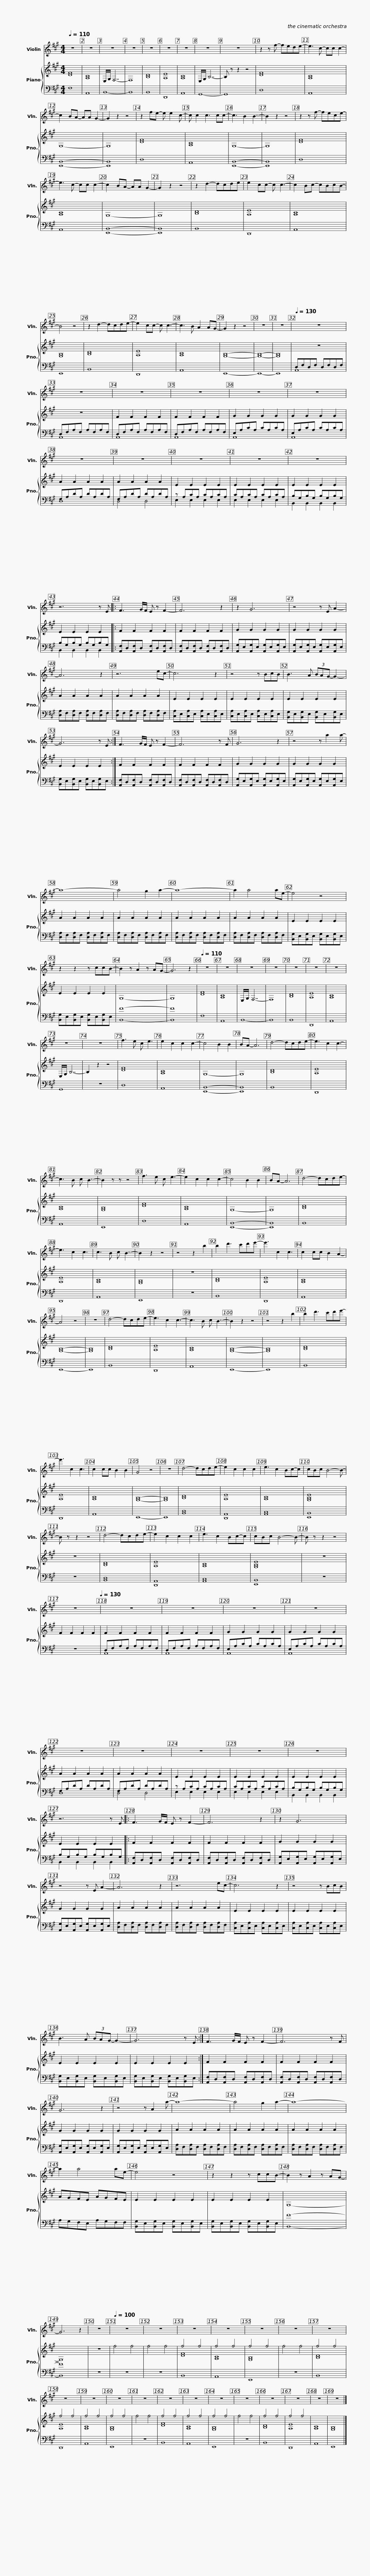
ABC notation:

X:1
%%score 1 { ( 2 5 ) | ( 3 4 ) }
L:1/8
Q:1/4=110
M:4/4
I:linebreak $
K:A
V:1 treble
V:2 treble
V:5 treble
V:3 bass
V:4 bass
V:1
 z8 | z8 | z8 | z8 | z8 | %5
 z8 | z8 | z8 | z8 | z2 z f- fede- |$ %10
 e3 c- cc c2- | c2 BA- AA G2- | G2 z2 z4 | z2 fe- e e2 c- | c c2 c3 cc- | %15
 c3 B2 B3- | B2 z2 z4 |$ z2 z f- fece- | e3 c- cc c2- | c2 BA- AA G2- | %20
 G2 z2 z4 | z2 d2- dcde | e2 cc- c c3- |$ c2 Bc- cBcB- | B4 z4 | %25
 z2 d2- dcde- | e2 cc- c c3- | c3 B A2 AG- | G2 z2 z4 | z8 | %30
 z8 |$[Q:1/4=130] z8 | z8 | z8 | z8 | %35
 z8 |$ z8 | z8 | z8 | z8 | %40
 z8 |$ z8 | z6 z E |: F3 G/F/ E z F2- | F6 z2 | %45
 z2 G6 |$ z4 z E A2- | A6 z2 | z6 ec- | c6 z2 | %50
 z4 z BcB |$ B3 A (3BAG- G2- | G6 z E :| F3 G/F/ E z F2- | F6 z F |$ %55
 G6 z2 | z4 z a2 a- | a8- | a4 g2 a2- | a8- |$ %60
 a2 a4 ae- | e4 z4 | z2 z2 z ccB- | B2 z A2 z AG- | G6 z2 | %65
[Q:1/4=110] z8 | z8 |$ z8 | z8 | z8 | %70
 z8 | z8 | z8 | z8 | f3 e c e3 | %75
 e2 c2 c2 c2- | c4 B2 B2 |$ BA- A6 | d4- dcde- | e3 c2 c3- | %80
 c3 B c B3- | B2 z z z4 | f3 e c e3- | e2 c2 c2 c2- | c4 B2 B2 |$ %85
 BA- A6 | d4- dcde- | e3 c2 c3 | c3 B c B3- | B2 z2 z4 | %90
 z4 z2 b2 | b2 d'3 c'd'e'- | e'3 c2 c3 |$ c2 cc B2 A2- | A4 z4 | %95
 z8 | d4- dcde- | e3 c2 c3- | c3 B c B3- | B2 z2 z4 | %100
 z4 z2 b2 | b2 d'3 c'd'e'- |$ e'3 c2 c3 | c2 cc B2 B2 | G4 z4 | %105
 z8 | d4- dcde- | e2 c2 c2 c2 | e3 c2 Bc-c | cBc B4- B- | %110
 B z z2 z4 |$ d4- dcde- | e2 c2 c2 c2 | e3 c2 Bc-c | cBc B4- B- | %115
 B z z2 z4 | z8[Q:1/4=130] | z8 |$ z8 | z8 | %120
 z8 | z8 | z8 |$ z8 | z8 | %125
 z8 | z6 z E |:$ F3 G/F/ E z F2- | F6 z2 | z2 G6 | %130
 z4 z E A2- | A6 z2 |$ z6 ec- | c6 z2 | z4 z BcB | %135
 B3 A (3BAG- G2- | G6 z E :|$ F3 G/F/ E z F2- | F6 z F | G6 z2 | %140
 z4 z A2 a- | a8- |$ a4 g2 a2- | a8- | a2 a4 ae- | %145
 e4 z4 | z2 z2 z ccB- |$ B2 z A2 z AG- | G6 z2 | z8 | %150
[Q:1/4=100] z8 | z8 | z8 | z8 | z8 | %155
 z8 | z8 | z8 | z8 | z8 |$ %160
 z8 | z8 | z8 | z8 | z8 | %165
 z8 | z8 | z8 | z8 |] %169
V:2
 [DF]8 | [A,C]8 | E,/G,/ F,7- | F,8 | [B,D]8 | %5
 [A,E]8 | [A,C]8 | E,/G,/ B,7- | B, z z2 z4 | [DF]8 |$ %10
 [A,C]8 | G,8- | G,8 | [DF]8 | [A,C]8 | %15
 G,8- | G,8 |$ [DF]8 | [A,C]8 | G,8- | %20
 G,8 | [B,D]8 | [A,E]8 |$ [A,C]8 | [G,B,]8 | %25
 [B,D]8 | [A,E]8 | [A,C]8 | [G,B,]8- | [G,B,]8- | %30
 [G,B,]8 |$ z8 | z8 | F2 F2 F2 F2 | F2 F2 F2 F2 | %35
 G2 G2 G2 G2 |$ G2 G2 G2 G2 | A2 A2 A2 A2 | A2 A2 A2 A2 | E2 E2 E2 E2 | %40
 E2 E2 E2 E2 |$ E2 E2 E2 E2 | E2 E2 E2 E2 |: F2 F2 F2 F2 | F2 F2 F2 F2 | %45
 G2 G2 G2 G2 |$ G2 G2 G2 G2 | A2 A2 A2 A2 | A2 A2 A2 A2 | E2 E2 E2 E2 | %50
 E2 E2 E2 E2 |$ E2 E2 E2 E2 | E2 E2 E2 E2 :| F2 F2 F2 F2 | F2 F2 F2 F2 |$ %55
 G2 G2 G2 G2 | G2 G2 G2 G2 | A2 A2 A2 A2 | A2 A2 A2 A2 | A2 A2 A2 A2 |$ %60
 A2 A2 A2 A2 | E2 E2 E2 E2 | E2 E2 E2 E2 | G,8- | G,8 | %65
 [DF]8 | [A,C]8 |$ E,/G,/ F,7- | F,8 | [B,D]8 | %70
 [A,E]8 | [A,C]8 | E,/G,/ B,7- | B,2 z2 z4 | [DF]8 | %75
 [A,C]8 | G,8- |$ G,8 | [B,D]8 | [A,E]8 | %80
 [A,C]8 | [G,B,]8 | [DF]8 | [A,C]8 | G,8- |$ %85
 G,8 | [B,D]8 | [A,E]8 | [A,C]8 | [G,B,]8 | %90
 z8 | [B,D]8 | [A,E]8 |$ [A,C]8 | [G,B,]8- | %95
 [G,B,]8 | [B,D]8 | [A,E]8 | [A,C]8 | [G,B,]8- | %100
 [G,B,]8 | [B,D]8 |$ [A,E]8 | [A,C]8 | [G,B,]8- | %105
 [G,B,]8 | [B,D]8 | [A,E]8 | [A,C]8 | [G,B,E]8 | %110
 z8 |$ [B,D]8 | [A,E]8 | [A,C]8 | [G,B,E]8 | %115
 z8 | F2 F2 F2 F2 | F2 F2 F2 F2 |$ F2 F2 F2 F2 | G2 G2 G2 G2 | %120
 G2 G2 G2 G2 | A2 A2 A2 A2 | A2 A2 A2 A2 |$ E2 E2 E2 E2 | E2 E2 E2 E2 | %125
 E2 E2 E2 E2 | E2 E2 E2 E2 |:$ F2 F2 F2 F2 | F2 F2 F2 F2 | G2 G2 G2 G2 | %130
 G2 G2 G2 G2 | A2 A2 A2 A2 |$ A2 A2 A2 A2 | E2 E2 E2 E2 | E2 E2 E2 E2 | %135
 E2 E2 E2 E2 | E2 E2 E2 E2 :|$ F2 F2 F2 F2 | F2 F2 F2 F2 | G2 G2 G2 G2 | %140
 G2 G2 G2 G2 | A2 A2 A2 A2 |$ A2 A2 A2 A2 | A2 A2 A2 A2 | AGFE AGFE | %145
 E2 E2 E2 E2 | E2 E2 E2 E2 |$ G,8- | G,8 | z8 | %150
 f4 f4 | f4 f4 | f4 f4 | f4 f4 | f4 f4 | %155
 f4 f4 | f4 f4 | f4 f4 | f4 f4 | f4 f4 |$ %160
 f4 f4 | f4 f4 | f4 f4 | f4 f4 | f4 f4 | %165
 f4 f4 | f4 f4 | [A,C]8 | [G,B,]8 |] %169
V:3
 F,8 | A,,8 | B,,8- | B,,8 | B,,8 | %5
 D,,8 | A,,8 | G,,8- | G,,8 | D,8 |$ %10
 A,,8 | [E,,B,,]8- | [E,,B,,]8 | D,8 | A,,8 | %15
 [E,,B,,]8- | [E,,B,,]8 |$ D,8 | A,,8 | [E,,B,,]8- | %20
 [E,,B,,]8 | B,,8 | D,,8 |$ A,,8 | E,,8 | %25
 B,,8 | D,,8 | A,,8 | E,,8- | E,,8- | %30
 E,,8 |$ D,F,D,F, D,F,D,F, | D,F,A,F, A,F,A,F, | D,F,A,F, A,F,A,F, | D,F,A,F, A,F,A,F, | %35
 E,A,CA, CA,CA, |$ E,A,CA, CA,CA, | F,A,DA, DA,DA, | F,A,DA, DA,DA, | z A,CA, CA,CA, | %40
 CA,CA, CA,CA, |$ B,G,B,G, B,G,B,G, | B,G,B,G, B,G,B,G, |: [A,,F,]D,[A,,F,]D, [A,,F,]D,[A,,F,]D, | [A,,F,]D,[A,,F,]D, [A,,F,]D,[A,,F,]D, | %45
 [A,,G,]E,[A,,G,]E, [A,,G,]E,[A,,G,]E, |$ [A,,G,]E,[A,,G,]E, [A,,G,]E,[A,,G,]E, | [D,A,]F,[D,A,]F, [D,A,]F,[D,A,]F, | [D,A,]F,[D,A,]F, [D,A,]F,[D,A,]F, | [C,A,]E,[C,A,]E, [C,A,]E,[C,A,]E, | %50
 [C,A,]E,[C,A,]E, [C,A,]E,[C,A,]E, |$ [B,,G,]E,[B,,G,]E, [B,,G,]E,[B,,G,]E, | [B,,G,]E,[B,,G,]E, [B,,G,]E,[B,,G,]E, :| [A,,F,]D,[A,,F,]D, [A,,F,]D,[A,,F,]D, | [A,,F,]D,[A,,F,]D, [A,,F,]D,[A,,F,]D, |$ %55
 [A,,G,]E,[A,,G,]E, [A,,G,]E,[A,,G,]E, | [A,,G,]E,[A,,G,]E, [A,,G,]E,[A,,G,]E, | [D,A,]F,[D,A,]F, [D,A,]F,[D,A,]F, | [D,A,]F,[D,A,]F, [D,A,]F,[D,A,]F, | [D,A,]F,[D,A,]F, [D,A,]F,[D,A,]F, |$ %60
 [D,A,]F,[D,A,]F, [D,A,]F,[D,A,]F, | [B,,G,]E,[B,,G,]E, [B,,G,]E,[B,,G,]E, | [B,,G,]E,[B,,G,]E, [B,,G,]E,[B,,G,]E, | [B,,F]8- | [B,,F]8 | %65
 F,8 | A,,8 |$ B,,8- | B,,8 | B,,8 | %70
 D,,8 | A,,8 | G,,8 | z8 | D,8 | %75
 A,,8 | [E,,B,,]8- |$ [E,,B,,]8 | B,,8 | D,,8 | %80
 A,,8 | E,,8 | D,8 | A,,8 | [E,,B,,]8- |$ %85
 [E,,B,,]8 | B,,8 | D,,8 | A,,8 | E,,8 | %90
 z8 | B,,8 | D,,8 |$ A,,8 | E,,8- | %95
 E,,8 | B,,8 | D,,8 | A,,8 | E,,8- | %100
 E,,8 | B,,8 |$ D,,8 | A,,8 | E,,8- | %105
 E,,8 | [B,,D,]8 | [D,,A,,]8 | [A,,C,]8 | [E,,B,,]8 | %110
 z8 |$ [B,,D,]8 | [D,,A,,]8 | [A,,C,]8 | [E,,B,,]8 | %115
 z8 | z8 | D,F,A,F, A,F,A,F, |$ D,F,A,F, A,F,A,F, | E,A,CA, CA,CA, | %120
 E,A,CA, CA,CA, | F,A,DA, DA,DA, | F,A,DA, DA,DA, |$ z A,CA, CA,CA, | CA,CA, CA,CA, | %125
 B,G,B,G, B,G,B,G, | B,G,B,G, B,G,B,G, |:$ [A,,F,]D,[A,,F,]D, [A,,F,]D,[A,,F,]D, | [A,,F,]D,[A,,F,]D, [A,,F,]D,[A,,F,]D, | [A,,G,]E,[A,,G,]E, [A,,G,]E,[A,,G,]E, | %130
 [A,,G,]E,[A,,G,]E, [A,,G,]E,[A,,G,]E, | [D,A,]F,[D,A,]F, [D,A,]F,[D,A,]F, |$ [D,A,]F,[D,A,]F, [D,A,]F,[D,A,]F, | [C,A,]E,[C,A,]E, [C,A,]E,[C,A,]E, | [C,A,]E,[C,A,]E, [C,A,]E,[C,A,]E, | %135
 [B,,G,]E,[B,,G,]E, [B,,G,]E,[B,,G,]E, | [B,,G,]E,[B,,G,]E, [B,,G,]E,[B,,G,]E, :|$ [A,,F,]D,[A,,F,]D, [A,,F,]D,[A,,F,]D, | [A,,F,]D,[A,,F,]D, [A,,F,]D,[A,,F,]D, | [A,,G,]E,[A,,G,]E, [A,,G,]E,[A,,G,]E, | %140
 [A,,G,]E,[A,,G,]E, [A,,G,]E,[A,,G,]E, | [D,A,]F,[D,A,]F, [D,A,]F,[D,A,]F, |$ [D,A,]F,[D,A,]F, [D,A,]F,[D,A,]F, | [D,A,]F,[D,A,]F, [D,A,]F,[D,A,]F, | A,G,F,E, A,G,F,F, | %145
 [B,,G,]E,[B,,G,]E, [B,,G,]E,[B,,G,]E, | [B,,G,]E,[B,,G,]E, [B,,G,]E,[B,,G,]E, |$ [B,,F]8- | [B,,F]8 | z8 | %150
 z8 | z8 | B,,8 | A,,8 | E,,8 | %155
 z8 | B,,8 | D,,8 | A,,8 | E,,8 |$ %160
 z8 | B,,8 | A,,8 | E,,8 | z8 | %165
 B,,8 | D,,8 | A,,8 | E,,8 |] %169
V:4
 x8 | x8 | x8 | x8 | x8 | %5
 x8 | x8 | x8 | x8 | x8 |$ %10
 x8 | x8 | x8 | x8 | x8 | %15
 x8 | x8 |$ x8 | x8 | x8 | %20
 x8 | x8 | x8 |$ x8 | x8 | %25
 x8 | x8 | x8 | x8 | x8 | %30
 x8 |$ A,,8 | A,,8 | A,,8 | A,,8 | %35
 A,,8 |$ A,,8 | D,8 | D,4 D,4 | E,2 E,2 E,2 E,2 | %40
 E,2 E,2 E,2 E,2 |$ B,,2 B,,2 B,,2 B,,2 | B,,2 B,,2 B,,2 B,,2 |: x8 | x8 | %45
 x8 |$ x8 | x8 | x8 | x8 | %50
 x8 |$ x8 | x8 :| x8 | x8 |$ %55
 x8 | x8 | x8 | x8 | x8 |$ %60
 x8 | x8 | x8 | x8 | x8 | %65
 x8 | x8 |$ x8 | x8 | x8 | %70
 x8 | x8 | x8 | x8 | x8 | %75
 x8 | x8 |$ x8 | x8 | x8 | %80
 x8 | x8 | x8 | x8 | x8 |$ %85
 x8 | x8 | x8 | x8 | x8 | %90
 x8 | x8 | x8 |$ x8 | x8 | %95
 x8 | x8 | x8 | x8 | x8 | %100
 x8 | x8 |$ x8 | x8 | x8 | %105
 x8 | x8 | x8 | x8 | x8 | %110
 x8 |$ x8 | x8 | x8 | x8 | %115
 x8 | x8 | A,,8 |$ A,,8 | A,,8 | %120
 A,,8 | D,8 | D,4 D,4 |$ E,2 E,2 E,2 E,2 | E,2 E,2 E,2 E,2 | %125
 B,,2 B,,2 B,,2 B,,2 | B,,2 B,,2 B,,2 B,,2 |:$ x8 | x8 | x8 | %130
 x8 | x8 |$ x8 | x8 | x8 | %135
 x8 | x8 :|$ x8 | x8 | x8 | %140
 x8 | x8 |$ x8 | x8 | x8 | %145
 x8 | x8 |$ x8 | x8 | x8 | %150
 x8 | x8 | x8 | x8 | x8 | %155
 x8 | x8 | x8 | x8 | x8 |$ %160
 x8 | x8 | x8 | x8 | x8 | %165
 x8 | x8 | x8 | x8 |] %169
V:5
 x8 | x8 | x8 | x8 | x8 | %5
 x8 | x8 | x8 | x8 | x8 |$ %10
 x8 | x8 | x8 | x8 | x8 | %15
 x8 | x8 |$ x8 | x8 | x8 | %20
 x8 | x8 | x8 |$ x8 | x8 | %25
 x8 | x8 | x8 | x8 | x8 | %30
 x8 |$ x8 | x8 | x8 | x8 | %35
 x8 |$ x8 | x8 | x8 | x8 | %40
 x8 |$ x8 | x8 |: x8 | x8 | %45
 x8 |$ x8 | x8 | x8 | x8 | %50
 x8 |$ x8 | x8 :| x8 | x8 |$ %55
 x8 | x8 | x8 | x8 | x8 |$ %60
 x8 | x8 | x8 | x8 | x8 | %65
 x8 | x8 |$ x8 | x8 | x8 | %70
 x8 | x8 | x8 | x8 | x8 | %75
 x8 | x8 |$ x8 | x8 | x8 | %80
 x8 | x8 | x8 | x8 | x8 |$ %85
 x8 | x8 | x8 | x8 | x8 | %90
 x8 | x8 | x8 |$ x8 | x8 | %95
 x8 | x8 | x8 | x8 | x8 | %100
 x8 | x8 |$ x8 | x8 | x8 | %105
 x8 | x8 | x8 | x8 | x8 | %110
 x8 |$ x8 | x8 | x8 | x8 | %115
 x8 | x8 | x8 |$ x8 | x8 | %120
 x8 | x8 | x8 |$ x8 | x8 | %125
 x8 | x8 |:$ x8 | x8 | x8 | %130
 x8 | x8 |$ x8 | x8 | x8 | %135
 x8 | x8 :|$ x8 | x8 | x8 | %140
 x8 | x8 |$ x8 | x8 | x8 | %145
 x8 | x8 |$ x8 | x8 | x8 | %150
 x8 | x8 | [DF]8 | [A,C]8 | [G,B,]8 | %155
 x8 | [B,D]8 | [A,E]8 | [A,C]8 | [G,B,]8 |$ %160
 x8 | [DF]8 | [A,C]8 | [G,B,]8 | x8 | %165
 [B,D]8 | [A,E]8 | x8 | x8 |] %169
